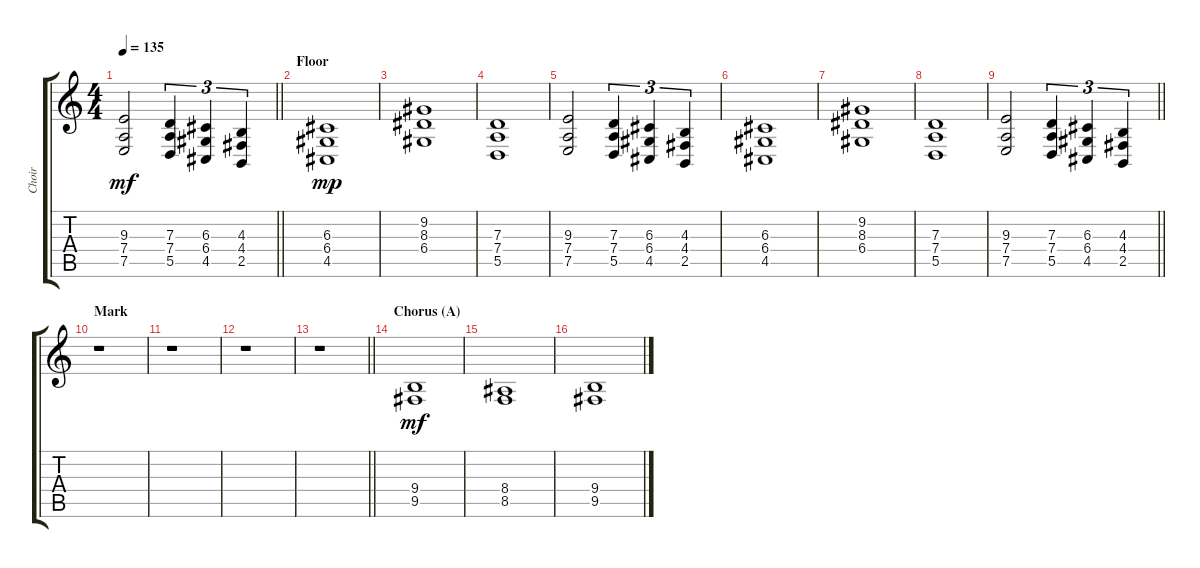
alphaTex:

\track ("Choir" "Choir") {instrument choiraahs}
\staff {score tabs}
\tuning (E4 B3 G3 D3 A2 E2) {hide}
\ts (4 4)
\tempo 135
\clef g2
\barLineRight lightlight
\ks c
(9.3 7.4 7.5).2{dy mf} (7.3 7.4 5.5).4{tu (3 2)} (6.3 6.4 4.5).4{tu (3 2)} (4.3 4.4 2.5).4{tu (3 2)} |
\section ("" "Floor")
(6.3 6.4 4.5).1{dy mp} |
(9.2 8.3 6.4).1 |
(7.3 7.4 5.5).1 |
(9.3 7.4 7.5).2 (7.3 7.4 5.5).4{tu (3 2)} (6.3 6.4 4.5).4{tu (3 2)} (4.3 4.4 2.5).4{tu (3 2)} |
(6.3 6.4 4.5).1 |
(9.2 8.3 6.4).1 |
(7.3 7.4 5.5).1 |
\barLineRight lightlight
(9.3 7.4 7.5).2 (7.3 7.4 5.5).4{tu (3 2)} (6.3 6.4 4.5).4{tu (3 2)} (4.3 4.4 2.5).4{tu (3 2)} |
\section ("" "Mark")
r.1 |
r.1 |
r.1 |
\barLineRight lightlight
r.1 |
\section ("" "Chorus (A)")
(9.4 9.5).1{dy mf} |
(8.4 8.5).1 |
(9.4 9.5).1
